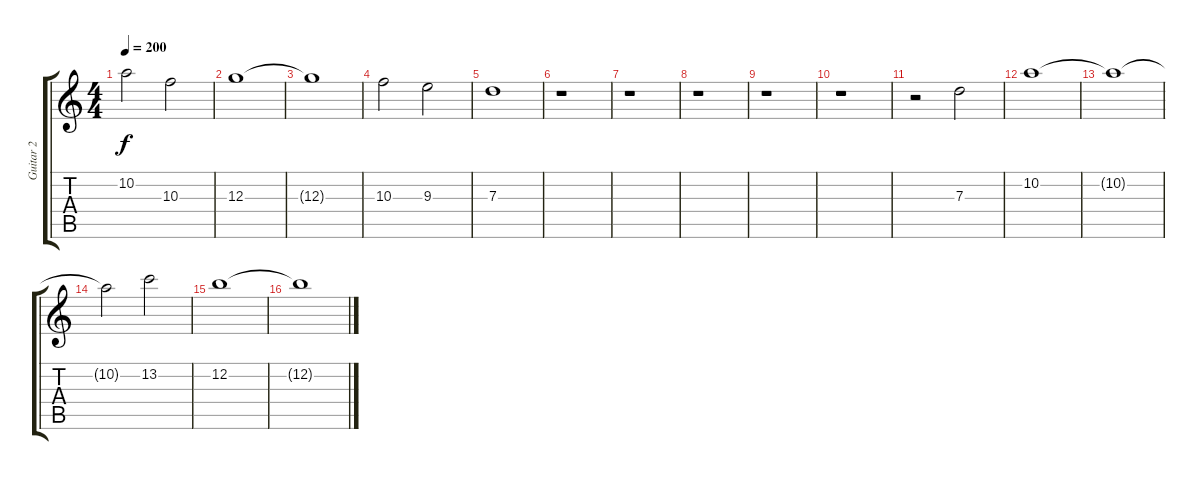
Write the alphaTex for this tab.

\track ("Guitar 2" "Guitar 2") {instrument acousticguitarsteel}
\staff {score tabs}
\tuning (E4 B3 G3 D3 A2 E2) {hide}
\ts (4 4)
\tempo 200
\clef g2
\ks c
10.2{t}.2{dy f} 10.3.2 |
12.3.1 |
12.3{t}.1 |
10.3.2 9.3.2 |
7.3.1 |
r.1 |
r.1 |
r.1 |
r.1 |
r.1 |
r.2 7.3.2 |
10.2.1 |
10.2{t}.1 |
10.2{t}.2 13.2.2 |
12.2.1 |
12.2{t}.1
